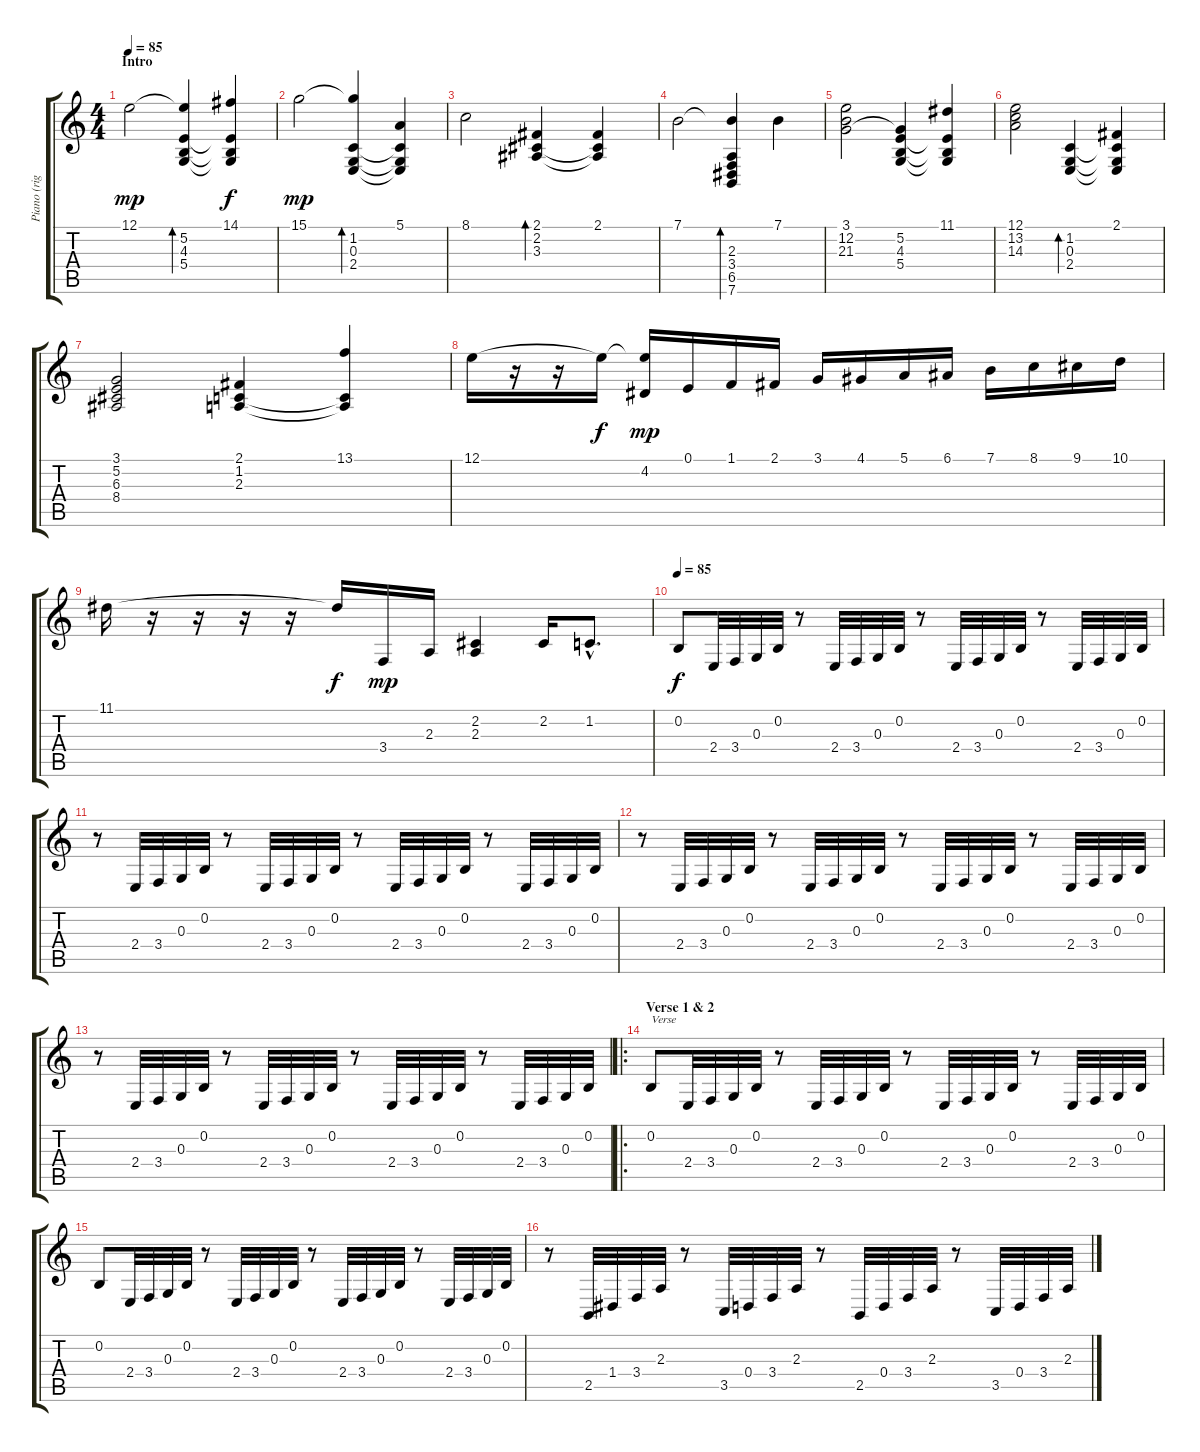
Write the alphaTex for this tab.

\track ("Piano (right hand)" "Piano (rig") {instrument brightacousticpiano}
\staff {score tabs}
\tuning (E4 B3 G3 D3 A2 E2) {hide}
\ts (4 4)
\section ("" "Intro")
\tempo 85
\tempo 62
\tempo 85
\clef g2
\ks c
12.1.2{dy mp instrument brightacousticpiano} (12.1{t} 5.2 4.3 5.4).4{bd 240} (14.1 5.2{t} 4.3{t} 5.4{t}).4{dy f} |
15.1.2{dy mp} (15.1{t} 1.2 0.3 2.4).4{bd 240} (5.1 1.2{t} 0.3{t} 2.4{t}).4 |
8.1.2 (2.1 2.2 3.3).4{bd 240} (2.1 2.2{t} 3.3{t}).4 |
7.1.2 (7.1{t} 2.3 3.4 6.5 7.6).4{bd 240} 7.1.4 |
(3.1 12.2 21.3).2 (3.1{t} 5.2 4.3 5.4).4 (11.1 5.2{t} 4.3{t} 5.4{t}).4 |
(12.1 13.2 14.3).2 (1.2 0.3 2.4).4{bd 240} (2.1 1.2{t} 0.3{t} 2.4{t}).4 |
(3.1 5.2 6.3 8.4).2 (2.1 1.2 2.3).4 (13.1 1.2{t} 2.3{t}).4 |
12.1.16 r.16 r.16 12.1{t}.16{dy f} (12.1{t} 4.2).16{dy mp} 0.1.16 1.1.16 2.1.16 3.1.16 4.1.16 5.1.16 6.1.16 7.1.16 8.1.16 9.1.16 10.1.16 |
11.1.16 r.16 r.16 r.16 r.16 11.1{t}.16{dy f} 3.4.16{dy mp} 2.3.16 (2.2 2.3).4 2.2.16 1.2{hac}.8{d} |
\tempo 85
0.2.8{dy f} 2.4.32 3.4.32 0.3.32 0.2.32 r.8 2.4.32 3.4.32 0.3.32 0.2.32 r.8 2.4.32 3.4.32 0.3.32 0.2.32 r.8 2.4.32 3.4.32 0.3.32 0.2.32 |
r.8 2.4.32 3.4.32 0.3.32 0.2.32 r.8 2.4.32 3.4.32 0.3.32 0.2.32 r.8 2.4.32 3.4.32 0.3.32 0.2.32 r.8 2.4.32 3.4.32 0.3.32 0.2.32 |
r.8 2.4.32 3.4.32 0.3.32 0.2.32 r.8 2.4.32 3.4.32 0.3.32 0.2.32 r.8 2.4.32 3.4.32 0.3.32 0.2.32 r.8 2.4.32 3.4.32 0.3.32 0.2.32 |
r.8 2.4.32 3.4.32 0.3.32 0.2.32 r.8 2.4.32 3.4.32 0.3.32 0.2.32 r.8 2.4.32 3.4.32 0.3.32 0.2.32 r.8 2.4.32 3.4.32 0.3.32 0.2.32 |
\ro
\section ("" "Verse 1 & 2")
0.2.8{txt "Verse"} 2.4.32 3.4.32 0.3.32 0.2.32 r.8 2.4.32 3.4.32 0.3.32 0.2.32 r.8 2.4.32 3.4.32 0.3.32 0.2.32 r.8 2.4.32 3.4.32 0.3.32 0.2.32 |
0.2.8 2.4.32 3.4.32 0.3.32 0.2.32 r.8 2.4.32 3.4.32 0.3.32 0.2.32 r.8 2.4.32 3.4.32 0.3.32 0.2.32 r.8 2.4.32 3.4.32 0.3.32 0.2.32 |
r.8 2.5.32 1.4.32 3.4.32 2.3.32 r.8 3.5.32 0.4.32 3.4.32 2.3.32 r.8 2.5.32 0.4.32 3.4.32 2.3.32 r.8 3.5.32 0.4.32 3.4.32 2.3.32
